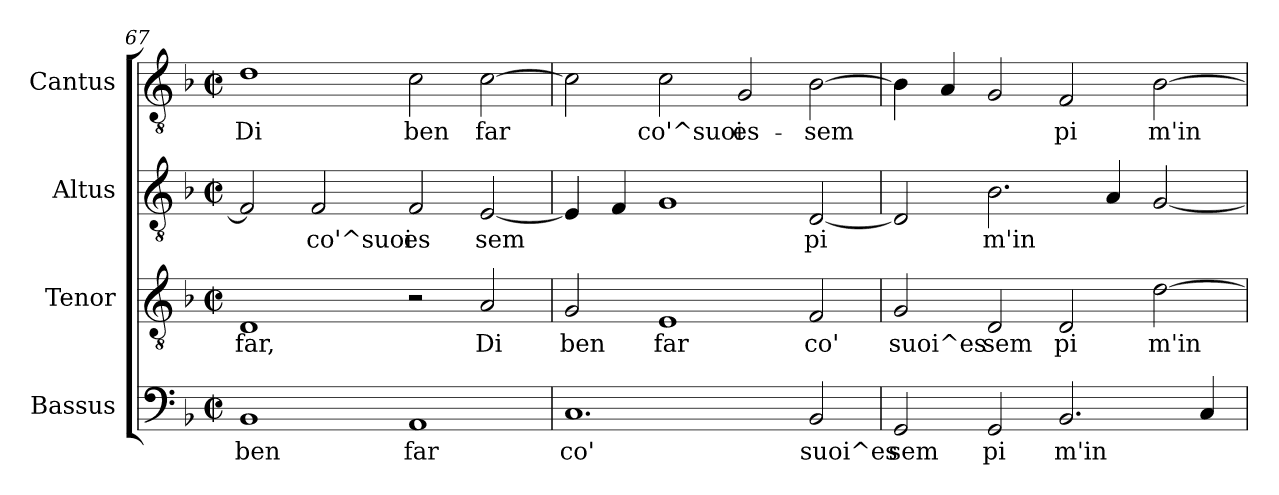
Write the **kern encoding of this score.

**kern	**text	**kern	**text	**kern	**text	**kern	**text
*part4	*part4	*part3	*part3	*part2	*part2	*part1	*part1
*staff4	*staff4	*staff3	*staff3	*staff2	*staff2	*staff1	*staff1
*I"Bassus	*	*I"Tenor	*	*I"Altus	*	*I"Cantus	*
*I'Bassus	*	*I'Tenor	*	*I'Altus	*	*I'Cantus	*
*clefF4	*	*clefGv2	*	*clefGv2	*	*clefGv2	*
*k[b-]	*	*k[b-]	*	*k[b-]	*	*k[b-]	*
*F:	*	*F:	*	*F:	*	*F:	*
*M2/2	*	*M2/2	*	*M2/2	*	*M2/2	*
*met(c|)	*	*met(c|)	*	*met(c|)	*	*met(c|)	*
=67	=67	=67	=67	=67	=67	=67	=67
!	!LO:LY:b:cj	!	!LO:LY:b:cj	!	!LO:LY:b:cj	!	!LO:LY:b:cj
1BB-	ben	1D	far,	2F/]	.	1d	Di
!	!	!	!	!	!LO:LY:b:cj	!	!
.	.	.	.	2F/	co'^suoi	.	.
!	!LO:LY:b:cj	!	!	!	!LO:LY:b:cj	!	!LO:LY:b:cj
1AA	far	2r	.	2F/	es	2c\	ben
!	!	!	!LO:LY:b:cj	!	!LO:LY:b:cj	!	!LO:LY:b:cj
.	.	2A/	Di	[<2E/	sem	[>2c\	far
=68	=68	=68	=68	=68	=68	=68	=68
!	!LO:LY:b:cj	!	!LO:LY:b:cj	!	!LO:LY:b:cj	!	!LO:LY:b:cj
1.C	co'	2G/	ben	4E/]	.	2c\]	.
!	!	!	!	!	!LO:LY:b:cj	!	!
.	.	.	.	4F/	.	.	.
!	!	!	!LO:LY:b:cj	!	!LO:LY:b:cj	!	!LO:LY:b:cj
.	.	1E	far	1G	.	2c\	co'^suoi
!	!	!	!	!	!	!	!LO:LY:b:cj
.	.	.	.	.	.	2G/	es-
!	!LO:LY:b:cj	!	!LO:LY:b:cj	!	!LO:LY:b:cj	!	!LO:LY:b:cj
2BB-/	suoi^es	2F/	co'	[<2D/	pi	[>2B-\	-sem-
=69	=69	=69	=69	=69	=69	=69	=69
!	!LO:LY:b:cj	!	!LO:LY:b:cj	!	!LO:LY:b:cj	!	!LO:LY:b:cj
2GG/	sem	2G/	suoi^es	2D/]	.	4B-\]	--
!	!	!	!	!	!	!	!LO:LY:b:cj
.	.	.	.	.	.	4A/	--
!	!LO:LY:b:cj	!	!LO:LY:b:cj	!	!LO:LY:b:cj	!	!LO:LY:b:cj
2GG/	pi	2D/	sem	2.B-\	m'in	2G/	--
!	!LO:LY:b:cj	!	!LO:LY:b:cj	!	!	!	!LO:LY:b:cj
2.BB-/	m'in	2D/	pi	.	.	2F/	-pi
!	!	!	!	!	!LO:LY:b:cj	!	!
.	.	.	.	4A/	.	.	.
!	!	!	!LO:LY:b:cj	!	!LO:LY:b:cj	!	!LO:LY:b:cj
.	.	[>2d\	m'in	[<2G/	.	[>2B-\	m'in-
!	!LO:LY:b:cj	!	!	!	!	!	!
4C/	.	.	.	.	.	.	.
=	=	=	=	=	=	=	=
*-	*-	*-	*-	*-	*-	*-	*-
